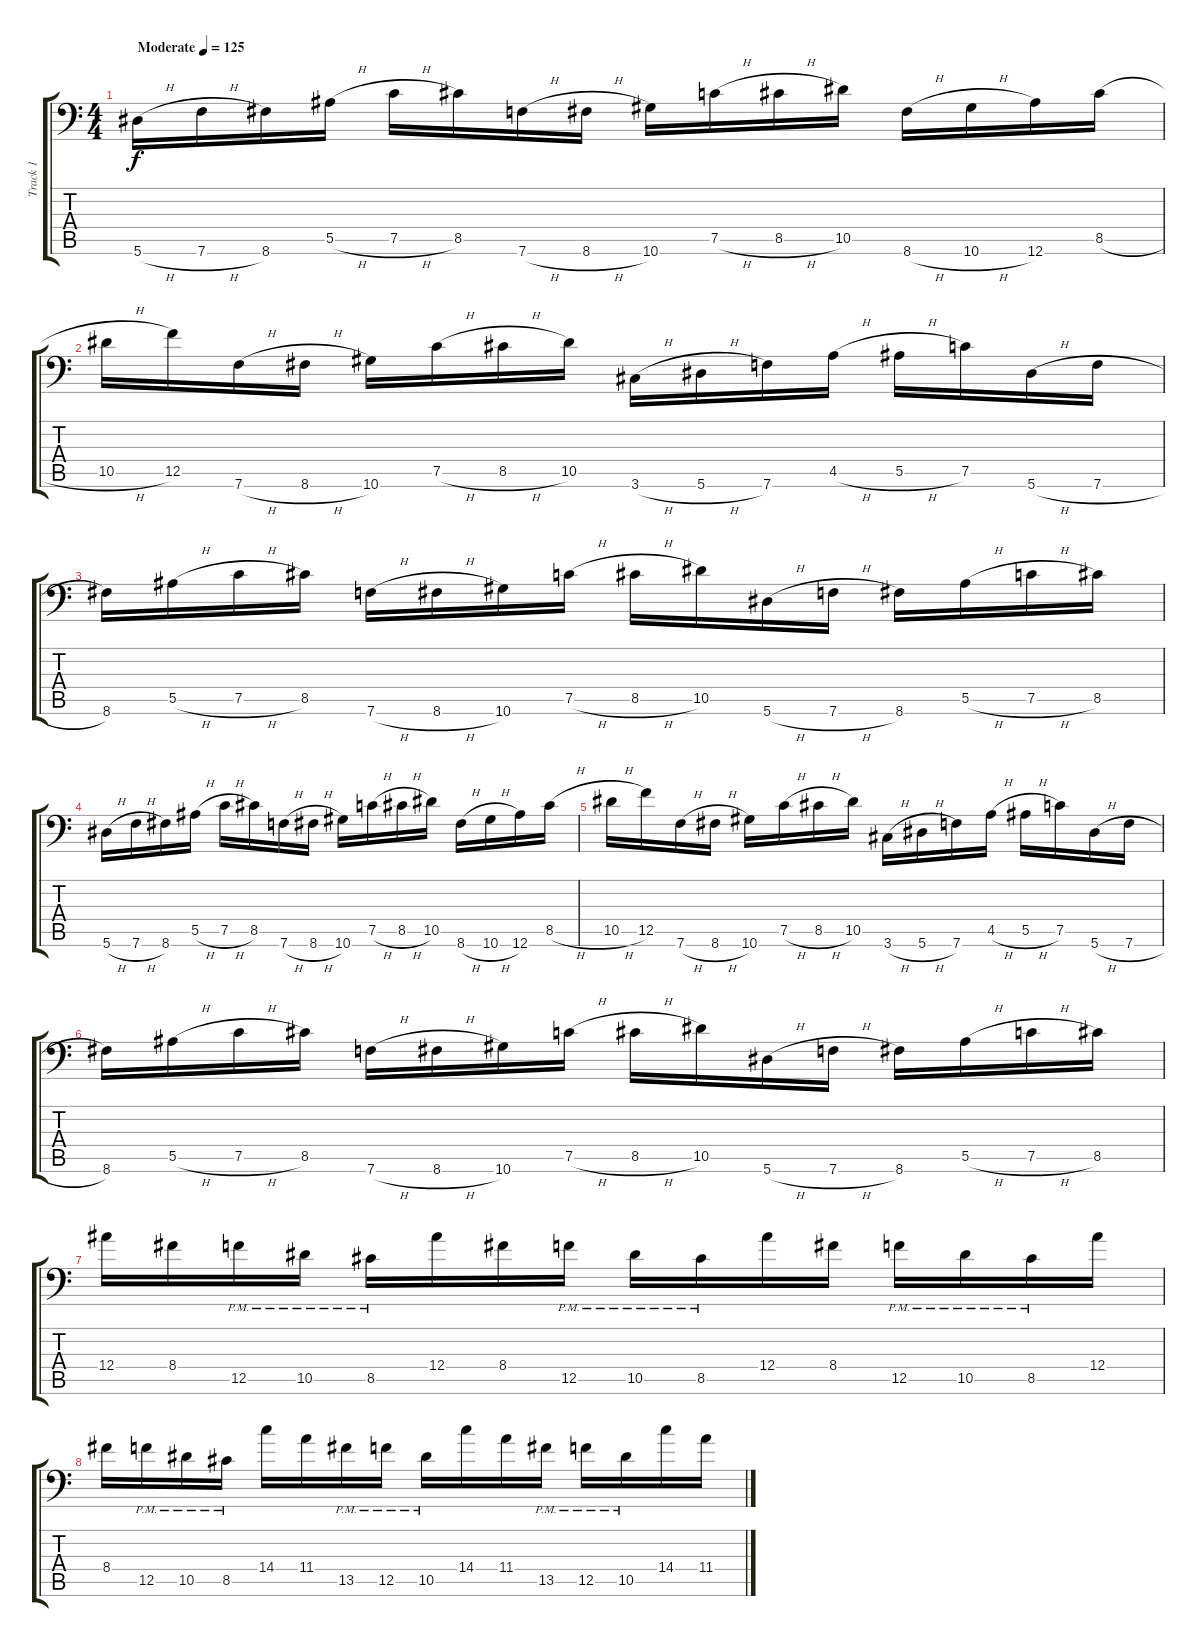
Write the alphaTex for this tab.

\track ("Track 1" "Track 1") {instrument distortionguitar}
\staff {score tabs}
\tuning (C4 G3 Eb3 Bb2 F2 Bb1) {hide}
\ts (4 4)
\tempo (125 "Moderate")
\clef f4
\ks c
5.6{h}.16{dy f instrument distortionguitar} 7.6{h}.16 8.6.16 5.5{h}.16 7.5{h}.16 8.5.16 7.6{h}.16 8.6{h}.16 10.6.16 7.5{h}.16 8.5{h}.16 10.5.16 8.6{h}.16 10.6{h}.16 12.6.16 8.5{h}.16 |
10.5{h}.16 12.5.16 7.6{h}.16 8.6{h}.16 10.6.16 7.5{h}.16 8.5{h}.16 10.5.16 3.6{h}.16 5.6{h}.16 7.6.16 4.5{h}.16 5.5{h}.16 7.5.16 5.6{h}.16 7.6{h}.16 |
8.6.16 5.5{h}.16 7.5{h}.16 8.5.16 7.6{h}.16 8.6{h}.16 10.6.16 7.5{h}.16 8.5{h}.16 10.5.16 5.6{h}.16 7.6{h}.16 8.6.16 5.5{h}.16 7.5{h}.16 8.5.16 |
5.6{h}.16 7.6{h}.16 8.6.16 5.5{h}.16 7.5{h}.16 8.5.16 7.6{h}.16 8.6{h}.16 10.6.16 7.5{h}.16 8.5{h}.16 10.5.16 8.6{h}.16 10.6{h}.16 12.6.16 8.5{h}.16 |
10.5{h}.16 12.5.16 7.6{h}.16 8.6{h}.16 10.6.16 7.5{h}.16 8.5{h}.16 10.5.16 3.6{h}.16 5.6{h}.16 7.6.16 4.5{h}.16 5.5{h}.16 7.5.16 5.6{h}.16 7.6{h}.16 |
8.6.16 5.5{h}.16 7.5{h}.16 8.5.16 7.6{h}.16 8.6{h}.16 10.6.16 7.5{h}.16 8.5{h}.16 10.5.16 5.6{h}.16 7.6{h}.16 8.6.16 5.5{h}.16 7.5{h}.16 8.5.16 |
12.4.16 8.4.16 12.5{pm}.16 10.5{pm}.16 8.5{pm}.16 12.4.16 8.4.16 12.5{pm}.16 10.5{pm}.16 8.5{pm}.16 12.4.16 8.4.16 12.5{pm}.16 10.5{pm}.16 8.5{pm}.16 12.4.16 |
8.4.16 12.5{pm}.16 10.5{pm}.16 8.5{pm}.16 14.4.16 11.4.16 13.5{pm}.16 12.5{pm}.16 10.5{pm}.16 14.4.16 11.4.16 13.5{pm}.16 12.5{pm}.16 10.5{pm}.16 14.4.16 11.4.16
